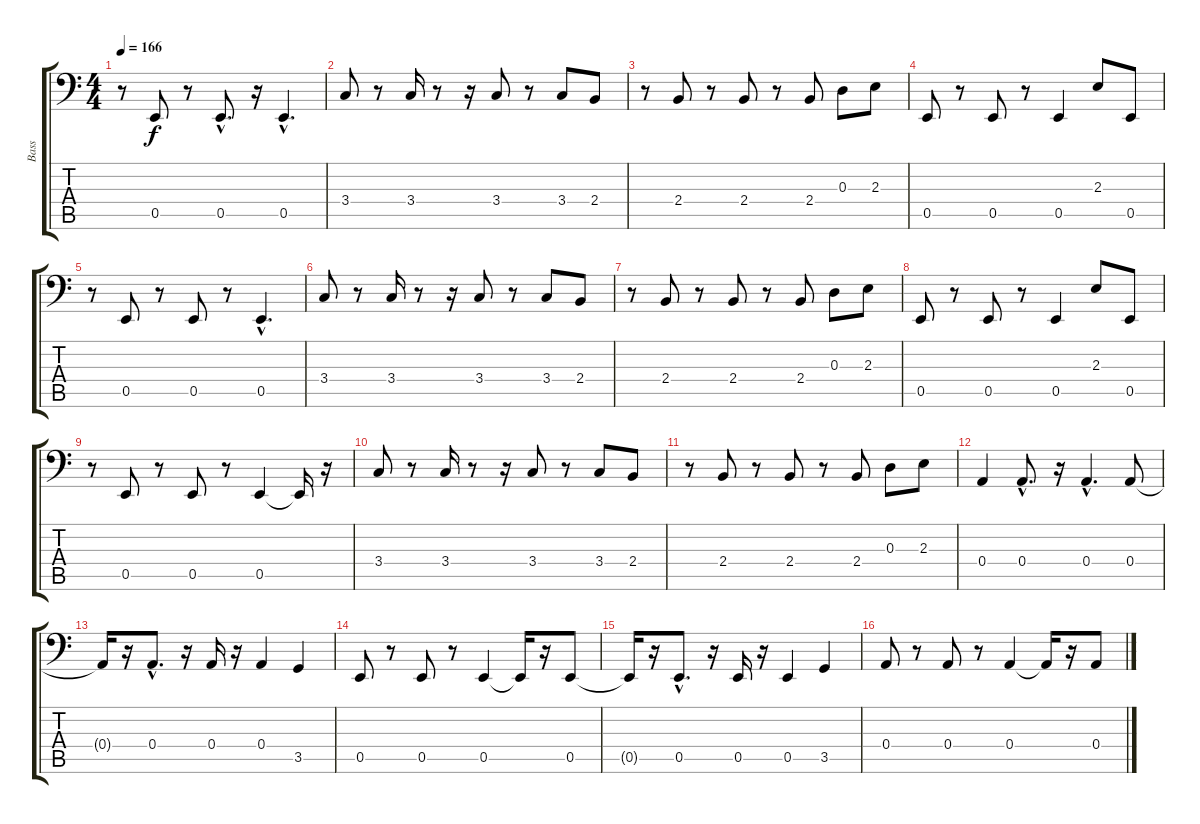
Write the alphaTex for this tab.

\track ("Bass" "Bass") {instrument electricbasspick}
\staff {score tabs}
\tuning (C3 G2 D2 A1 E1 B0) {hide}
\ts (4 4)
\tempo 166
\clef f4
\ks c
r.8{dy f} 0.5.8 r.8 0.5{hac}.8{d} r.16 0.5{hac}.4{d} |
3.4.8 r.8 3.4.16 r.8 r.16 3.4.8 r.8 3.4.8 2.4.8 |
r.8 2.4.8 r.8 2.4.8 r.8 2.4.8 0.3.8 2.3.8 |
0.5.8 r.8 0.5.8 r.8 0.5.4 2.3.8 0.5.8 |
r.8 0.5.8 r.8 0.5.8 r.8 0.5{hac}.4{d} |
3.4.8 r.8 3.4.16 r.8 r.16 3.4.8 r.8 3.4.8 2.4.8 |
r.8 2.4.8 r.8 2.4.8 r.8 2.4.8 0.3.8 2.3.8 |
0.5.8 r.8 0.5.8 r.8 0.5.4 2.3.8 0.5.8 |
r.8 0.5.8 r.8 0.5.8 r.8 0.5.4 0.5{t}.16 r.16 |
3.4.8 r.8 3.4.16 r.8 r.16 3.4.8 r.8 3.4.8 2.4.8 |
r.8 2.4.8 r.8 2.4.8 r.8 2.4.8 0.3.8 2.3.8 |
0.4.4 0.4{hac}.8{d} r.16 0.4{hac}.4{d} 0.4.8 |
0.4{t}.16 r.16 0.4{hac}.8{d} r.16 0.4.16 r.16 0.4.4 3.5.4 |
0.5.8 r.8 0.5.8 r.8 0.5.4 0.5{t}.16 r.16 0.5.8 |
0.5{t}.16 r.16 0.5{hac}.8{d} r.16 0.5.16 r.16 0.5.4 3.5.4 |
0.4.8 r.8 0.4.8 r.8 0.4.4 0.4{t}.16 r.16 0.4.8
